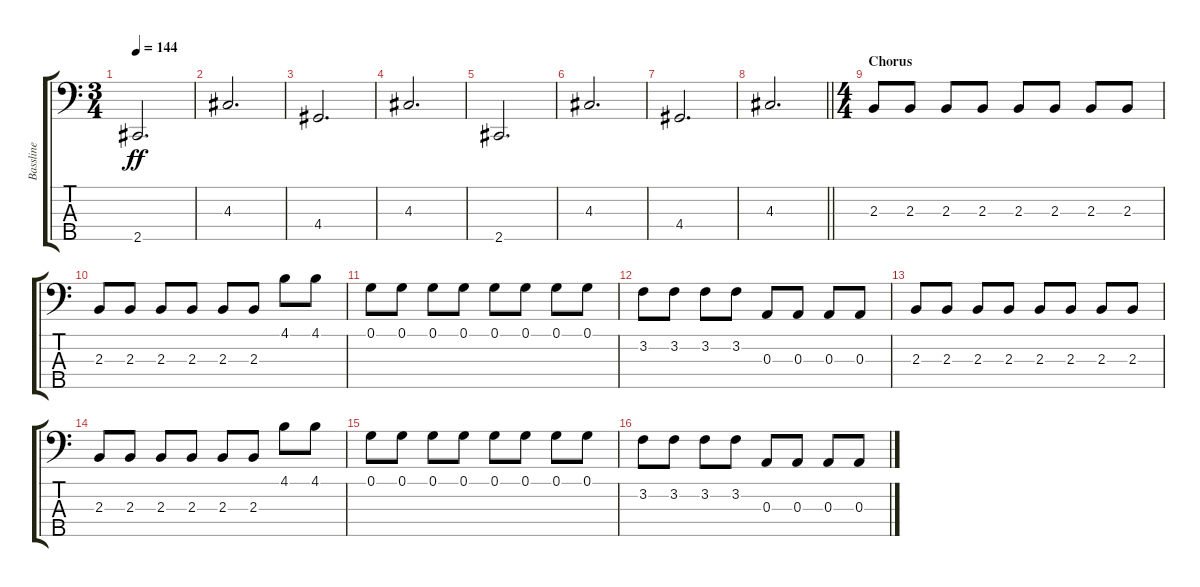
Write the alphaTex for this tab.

\track ("Bassline" "Bassline") {instrument electricbassfinger}
\staff {score tabs}
\tuning (G2 D2 A1 E1 B0) {hide}
\ts (3 4)
\tempo 144
\clef f4
\ks c
2.5.2{d dy ff} |
4.3.2{d} |
4.4.2{d} |
4.3.2{d} |
2.5.2{d} |
4.3.2{d} |
4.4.2{d} |
\barLineRight lightlight
4.3.2{d} |
\ts (4 4)
\section ("" "Chorus")
2.3.8 2.3.8 2.3.8 2.3.8 2.3.8 2.3.8 2.3.8 2.3.8 |
2.3.8 2.3.8 2.3.8 2.3.8 2.3.8 2.3.8 4.1.8 4.1.8 |
0.1.8 0.1.8 0.1.8 0.1.8 0.1.8 0.1.8 0.1.8 0.1.8 |
3.2.8 3.2.8 3.2.8 3.2.8 0.3.8 0.3.8 0.3.8 0.3.8 |
2.3.8 2.3.8 2.3.8 2.3.8 2.3.8 2.3.8 2.3.8 2.3.8 |
2.3.8 2.3.8 2.3.8 2.3.8 2.3.8 2.3.8 4.1.8 4.1.8 |
0.1.8 0.1.8 0.1.8 0.1.8 0.1.8 0.1.8 0.1.8 0.1.8 |
3.2.8 3.2.8 3.2.8 3.2.8 0.3.8 0.3.8 0.3.8 0.3.8
